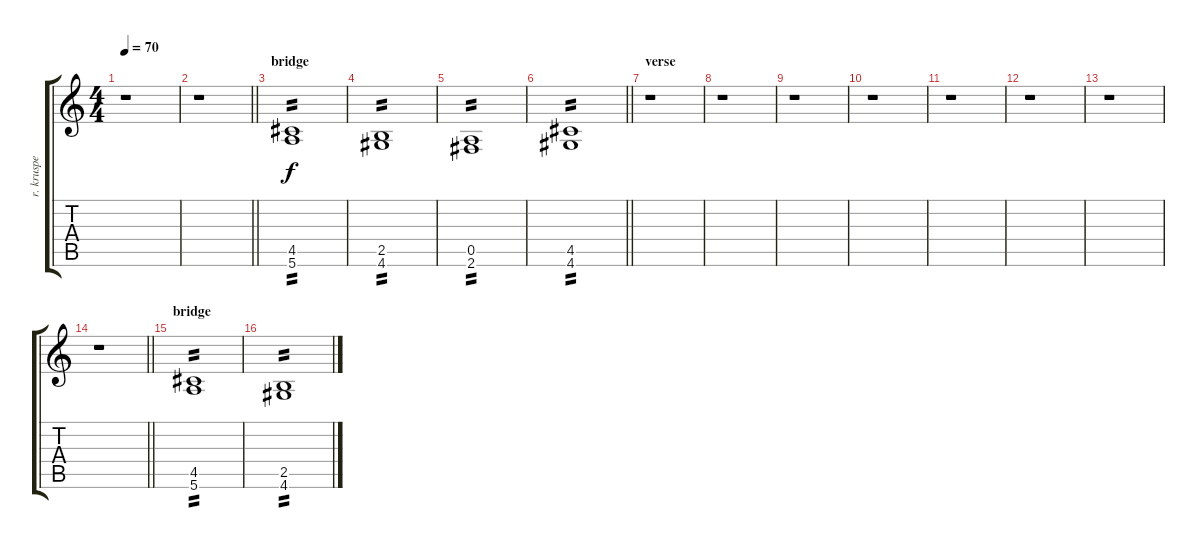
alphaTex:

\track ("r. kruspe - guitar" "r. kruspe ") {instrument distortionguitar}
\staff {score tabs}
\tuning (E4 B3 G3 D3 A2 E2) {hide}
\ts (4 4)
\tempo 70
\clef g2
\ks c
r.1{dy f} |
\barLineRight lightlight
r.1 |
\section ("" "bridge")
(4.5 5.6).1{tp 2} |
(2.5 4.6).1{tp 2} |
(0.5 2.6).1{tp 2} |
\barLineRight lightlight
(4.5 4.6).1{tp 2} |
\section ("" "verse")
r.1 |
r.1 |
r.1 |
r.1 |
r.1 |
r.1 |
r.1 |
\barLineRight lightlight
r.1 |
\section ("" "bridge")
(4.5 5.6).1{tp 2} |
(2.5 4.6).1{tp 2}
